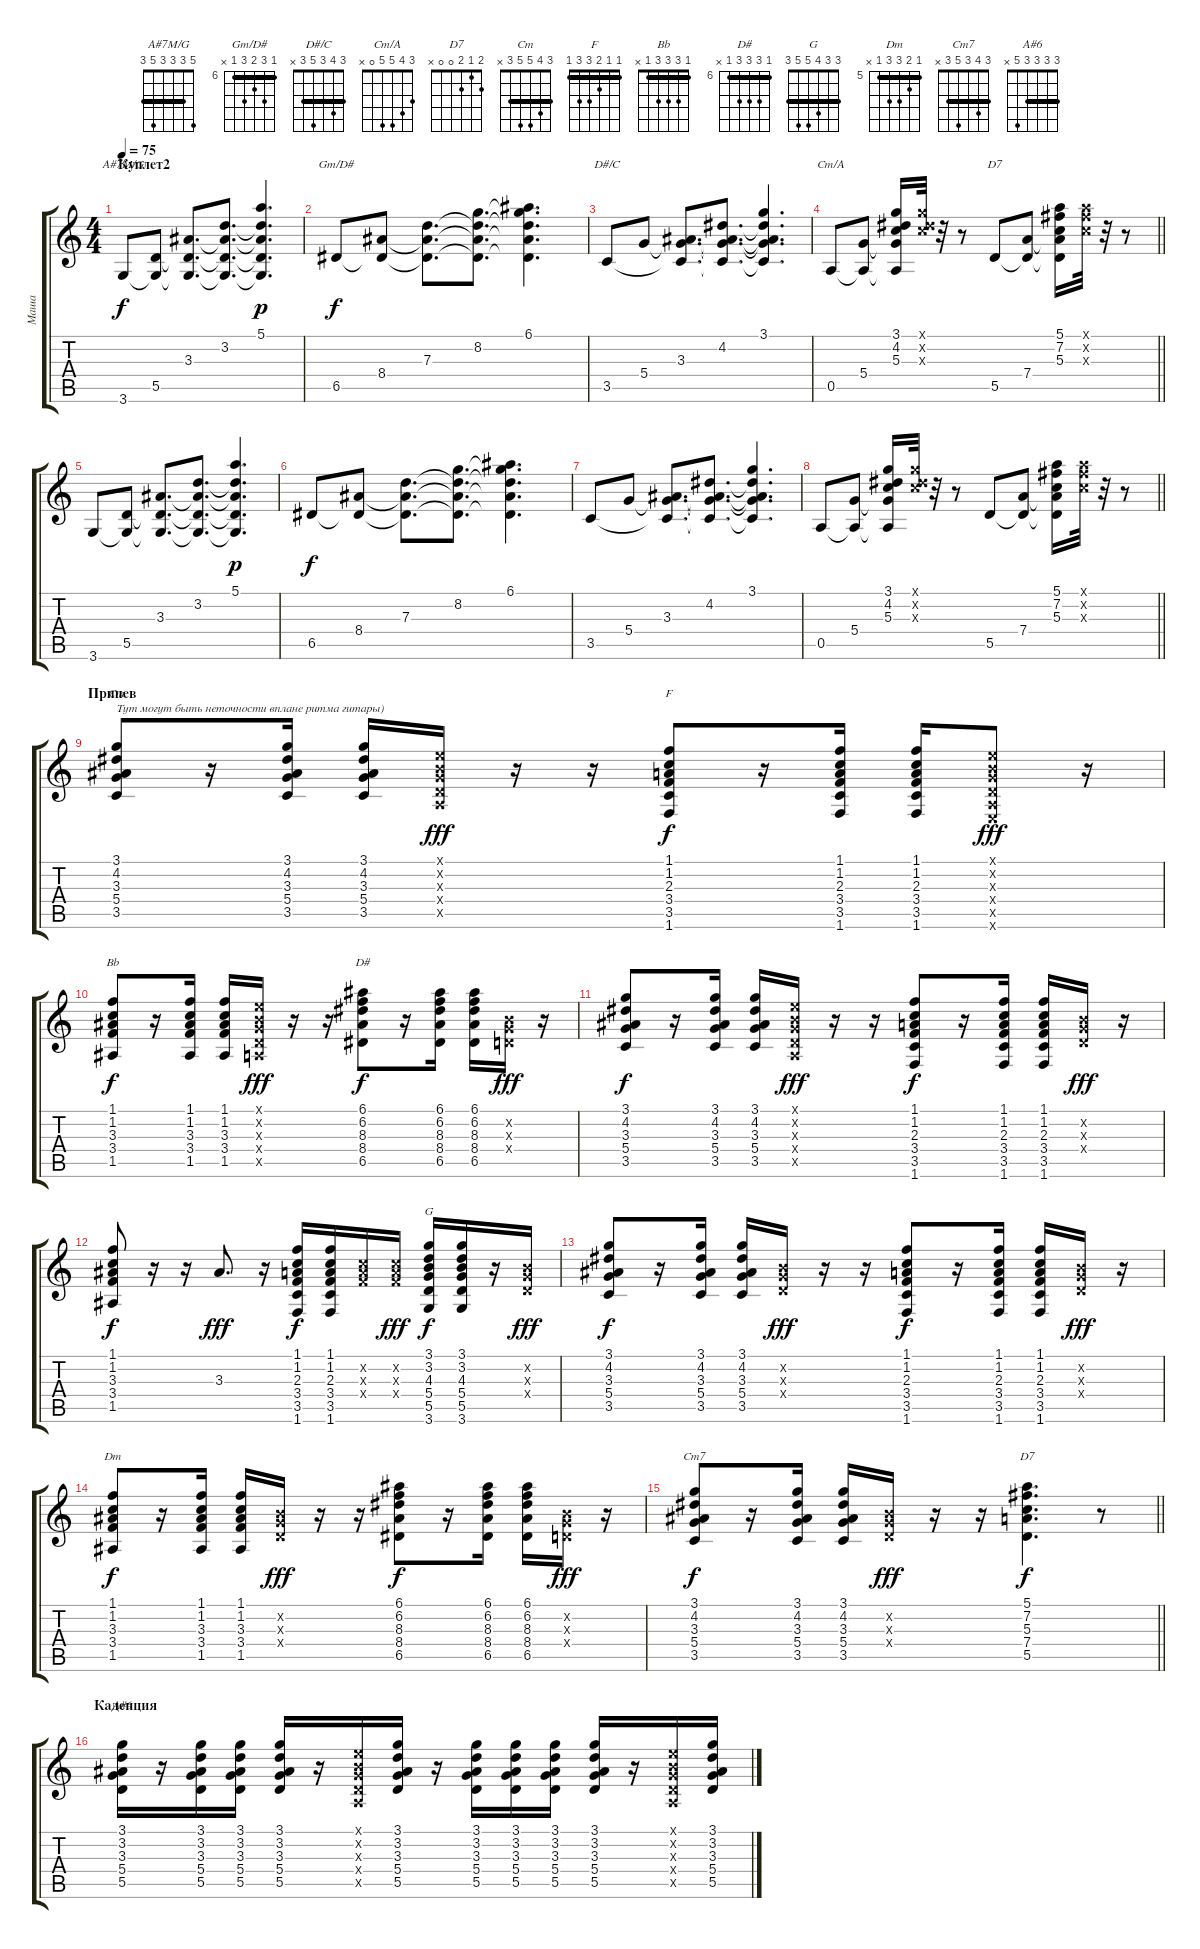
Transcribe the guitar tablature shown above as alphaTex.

\track ("Маша" "Маша") {instrument electricguitarclean}
\staff {score tabs}
\tuning (E4 B3 G3 D3 A2 E2) {hide}
\chord ("A#7M/G" 5 3 3 3 5 3) {barre 3}
\chord ("Gm/D#" 6 8 7 8 6 x) {firstfret 6 barre 6}
\chord ("D#/C" 3 4 3 5 3 x) {barre 3}
\chord ("Cm/A" 3 4 5 5 0 x)
\chord ("D7" 5 7 5 7 5 x) {firstfret 5 barre 5}
\chord ("Cm" 3 4 5 5 3 x) {barre 3}
\chord ("F" 1 1 2 3 3 1) {barre 1}
\chord ("Bb" 1 3 3 3 1 x) {barre 1}
\chord ("D#" 6 8 8 8 6 x) {firstfret 6 barre 6}
\chord ("G" 3 3 4 5 5 3) {barre 3}
\chord ("Dm" 5 6 7 7 5 x) {firstfret 5 barre 5}
\chord ("Cm7" 3 4 3 5 3 x) {barre 3}
\chord ("D7" 2 1 2 0 0 x)
\chord ("A#6" 3 3 3 3 5 x) {barre 3}
\ts (4 4)
\section ("" "Куплет2")
\tempo 75
\clef g2
\ks c
3.6.8{ch "A#7M/G" dy f} (5.5 3.6{t}).8 (3.3 5.5{t} 3.6{t}).8{d} (3.2 3.3{t} 5.5{t} 3.6{t}).8{d} (5.1 3.2{t} 3.3{t} 5.5{t} 3.6{t}).4{d dy p} |
6.5.8{ch "Gm/D#" dy f} (8.4 6.5{t}).8 (7.3 8.4{t} 6.5{t}).8{d} (8.2 7.3{t} 8.4{t} 6.5{t}).8{d} (6.1 8.2{t} 7.3{t} 8.4{t} 6.5{t}).4{d} |
3.5.8{ch "D#/C"} 5.4.8 (3.3 5.4{t} 3.5{t}).8{d} (4.2 3.3{t} 5.4{t} 3.5{t}).8{d} (3.1 4.2{t} 3.3{t} 5.4{t} 3.5{t}).4{d} |
\barLineRight lightlight
0.5.8{ch "Cm/A"} (5.4 0.5{t}).8 (3.1 4.2 5.3 5.4{t} 0.5{t}).16 (3.1{x} 4.2{x} 5.3{x}).32 r.32 r.8 5.5.8{ch "D7"} (7.4 5.5{t}).8 (5.1 7.2 5.3 7.4{t} 5.5{t}).16 (5.1{x} 7.2{x} 5.3{x}).32 r.32 r.8 |
3.6.8 (5.5 3.6{t}).8 (3.3 5.5{t} 3.6{t}).8{d} (3.2 3.3{t} 5.5{t} 3.6{t}).8{d} (5.1 3.2{t} 3.3{t} 5.5{t} 3.6{t}).4{d dy p} |
6.5.8{dy f} (8.4 6.5{t}).8 (7.3 8.4{t} 6.5{t}).8{d} (8.2 7.3{t} 8.4{t} 6.5{t}).8{d} (6.1 8.2{t} 7.3{t} 8.4{t} 6.5{t}).4{d} |
3.5.8 5.4.8 (3.3 5.4{t} 3.5{t}).8{d} (4.2 3.3{t} 5.4{t} 3.5{t}).8{d} (3.1 4.2{t} 3.3{t} 5.4{t} 3.5{t}).4{d} |
\barLineRight lightlight
0.5.8 (5.4 0.5{t}).8 (3.1 4.2 5.3 5.4{t} 0.5{t}).16 (3.1{x} 4.2{x} 5.3{x}).32 r.32 r.8 5.5.8 (7.4 5.5{t}).8 (5.1 7.2 5.3 7.4{t} 5.5{t}).16 (5.1{x} 7.2{x} 5.3{x}).32 r.32 r.8 |
\section ("" "Припев")
(3.1 4.2 3.3 5.4 3.5).8{ch "Cm" txt "Тут могут быть неточности вплане ритма гитары)" volume 8} r.16 (3.1 4.2 3.3 5.4 3.5).16 (3.1 4.2 3.3 5.4 3.5).16 (0.1{x} 0.2{x} 0.3{x} 0.4{x} 0.5{x}).16{dy fff} r.16 r.16 (1.1 1.2 2.3 3.4 3.5 1.6).8{ch "F" dy f} r.16 (1.1 1.2 2.3 3.4 3.5 1.6).16 (1.1 1.2 2.3 3.4 3.5 1.6).16 (0.1{x} 0.2{x} 0.3{x} 0.4{x} 0.5{x} 0.6{x}).8{dy fff} r.16 |
(1.1 1.2 3.3 3.4 1.5).8{ch "Bb" dy f} r.16 (1.1 1.2 3.3 3.4 1.5).16 (1.1 1.2 3.3 3.4 1.5).16 (0.1{x} 0.2{x} 0.3{x} 0.4{x} 0.5{x}).16{dy fff} r.16 r.16 (6.1 6.2 8.3 8.4 6.5).8{ch "D#" dy f} r.16 (6.1 6.2 8.3 8.4 6.5).16 (6.1 6.2 8.3 8.4 6.5).16 (0.2{x} 0.3{x} 0.4{x}).16{dy fff} r.16 |
(3.1 4.2 3.3 5.4 3.5).8{dy f} r.16 (3.1 4.2 3.3 5.4 3.5).16 (3.1 4.2 3.3 5.4 3.5).16 (0.1{x} 0.2{x} 0.3{x} 0.4{x} 0.5{x}).16{dy fff} r.16 r.16 (1.1 1.2 2.3 3.4 3.5 1.6).8{dy f} r.16 (1.1 1.2 2.3 3.4 3.5 1.6).16 (1.1 1.2 2.3 3.4 3.5 1.6).16 (0.2{x} 0.3{x} 0.4{x}).16{dy fff} r.16 |
(1.1 1.2 3.3 3.4 1.5).8{dy f} r.16 r.16 3.3.8{d dy fff} r.16 (1.1 1.2 2.3 3.4 3.5 1.6).16{dy f} (1.1 1.2 2.3 3.4 3.5 1.6).16 (1.2{x} 2.3{x} 3.4{x}).16 (1.2{x} 2.3{x} 3.4{x}).16{dy fff} (3.1 3.2 4.3 5.4 5.5 3.6).16{ch "G" dy f} (3.1 3.2 4.3 5.4 5.5 3.6).16 r.16 (0.2{x} 0.3{x} 0.4{x}).16{dy fff} |
(3.1 4.2 3.3 5.4 3.5).8{dy f} r.16 (3.1 4.2 3.3 5.4 3.5).16 (3.1 4.2 3.3 5.4 3.5).16 (0.2{x} 0.3{x} 0.4{x}).16{dy fff} r.16 r.16 (1.1 1.2 2.3 3.4 3.5 1.6).8{dy f} r.16 (1.1 1.2 2.3 3.4 3.5 1.6).16 (1.1 1.2 2.3 3.4 3.5 1.6).16 (0.2{x} 0.3{x} 0.4{x}).16{dy fff} r.16 |
(1.1 1.2 3.3 3.4 1.5).8{ch "Dm" dy f} r.16 (1.1 1.2 3.3 3.4 1.5).16 (1.1 1.2 3.3 3.4 1.5).16 (0.2{x} 0.3{x} 0.4{x}).16{dy fff} r.16 r.16 (6.1 6.2 8.3 8.4 6.5).8{dy f} r.16 (6.1 6.2 8.3 8.4 6.5).16 (6.1 6.2 8.3 8.4 6.5).16 (0.2{x} 0.3{x} 0.4{x}).16{dy fff} r.16 |
\barLineRight lightlight
(3.1 4.2 3.3 5.4 3.5).8{ch "Cm7" dy f} r.16 (3.1 4.2 3.3 5.4 3.5).16 (3.1 4.2 3.3 5.4 3.5).16 (0.2{x} 0.3{x} 0.4{x}).16{dy fff} r.16 r.16 (5.1 7.2 5.3 7.4 5.5).4{d ch "D7" dy f} r.8 |
\section ("" "Каденция")
(3.1 3.2 3.3 5.4 5.5).16{ch "A#6" volume 8 balance 6} r.16 (3.1 3.2 3.3 5.4 5.5).16 (3.1 3.2 3.3 5.4 5.5).16 (3.1 3.2 3.3 5.4 5.5).16 r.16 (0.1{x} 0.2{x} 0.3{x} 0.4{x} 0.5{x}).16 (3.1 3.2 3.3 5.4 5.5).16 r.16 (3.1 3.2 3.3 5.4 5.5).16 (3.1 3.2 3.3 5.4 5.5).16 (3.1 3.2 3.3 5.4 5.5).16 (3.1 3.2 3.3 5.4 5.5).16 r.16 (0.1{x} 0.2{x} 0.3{x} 0.4{x} 0.5{x}).16 (3.1 3.2 3.3 5.4 5.5).16
